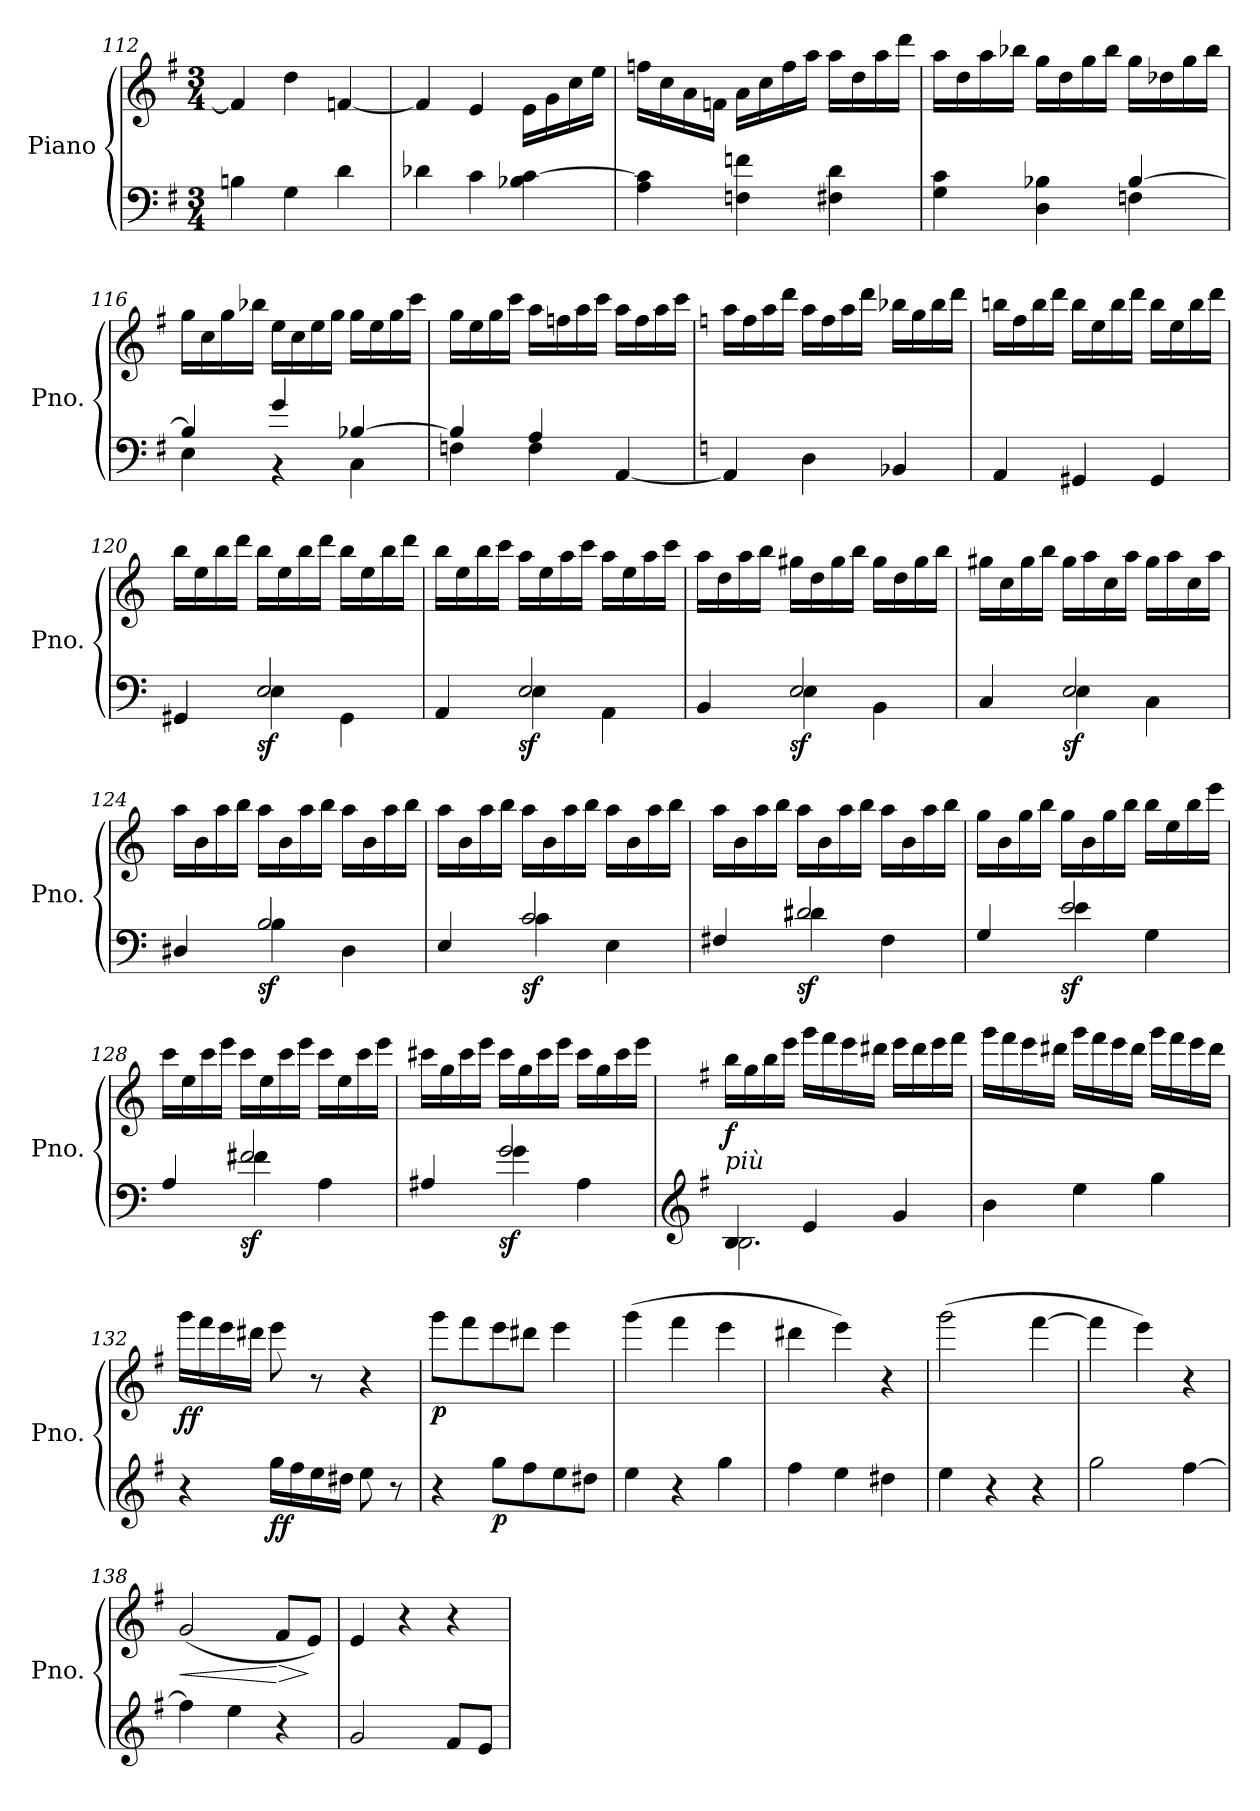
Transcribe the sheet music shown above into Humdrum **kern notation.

**kern	**kern	**dynam
*part1	*part1	*part1
*staff2	*staff1	*staff1/2
*I"Piano	*	*
*I'Pno.	*	*
*clefF4	*clefG2	*
*k[f#]	*k[f#]	*
*M3/4	*M3/4	*
=112	=112	=112
4Bn\	4f/]	.
4G\	4dd\	.
4d\	[4fn/	.
=113	=113	=113
4d-X\	4f/]	.
4c\	4e/	.
4B-X\ [4c\	16e\LL	.
.	16g\	.
.	16cc\	.
.	16ee\JJ	.
=114	=114	=114
4A\ 4c\]	16ffn\LL	.
.	16cc\	.
.	16a\	.
.	16fn\JJ	.
4Fn\ 4fn\	16a\LL	.
.	16cc\	.
.	16ff\	.
.	16aa\JJ	.
4F#X\ 4d\	16aa\LL	.
.	16dd\	.
.	16aa\	.
.	16ddd\JJ	.
=115	=115	=115
*^	*	*
4G\ 4c\	2ryy	16aa\LL	.
.	.	16dd\	.
.	.	16aa\	.
.	.	16bb-X\JJ	.
4D\ 4B-X\	.	16gg\LL	.
.	.	16dd\	.
.	.	16gg\	.
.	.	16bb-\JJ	.
[4B-/	4Fn\	16gg\LL	.
.	.	16dd-X\	.
.	.	16gg\	.
.	.	16bb-\JJ	.
=116	=116	=116	=116
4B-/]	4E\	16gg\LL	.
.	.	16cc\	.
.	.	16gg\	.
.	.	16bb-X\JJ	.
4g/	4r	16ee\LL	.
.	.	16cc\	.
.	.	16ee\	.
.	.	16gg\JJ	.
[4B-X/	4C\	16gg\LL	.
.	.	16ee\	.
.	.	16gg\	.
.	.	16ccc\JJ	.
=117	=117	=117	=117
4B-/]	4Fn\	16gg\LL	.
.	.	16ee\	.
.	.	16gg\	.
.	.	16ccc\JJ	.
4A/	4F\	16aa\LL	.
.	.	16ffn\	.
.	.	16aa\	.
.	.	16ccc\JJ	.
[4AA/	4ryy	16aa\LL	.
.	.	16ff\	.
.	.	16aa\	.
.	.	16ccc\JJ	.
*v	*v	*	*
=118	=118	=118
*k[]	*k[]	*
!	!	!LO:DY:b
4AA/]	16aa\LL	other-dynamics
.	16ff\	.
.	16aa\	.
.	16ddd\JJ	.
4D\	16aa\LL	.
.	16ff\	.
.	16aa\	.
.	16ddd\JJ	.
4BB-X/	16bb-X\LL	.
.	16gg\	.
.	16bb-\	.
.	16ddd\JJ	.
=119	=119	=119
4AA/	16bbn\LL	.
.	16ff\	.
.	16bb\	.
.	16ddd\JJ	.
4GG#X/	16bb\LL	.
.	16ee\	.
.	16bb\	.
.	16ddd\JJ	.
4GG#/	16bb\LL	.
.	16ee\	.
.	16bb\	.
.	16ddd\JJ	.
=120	=120	=120
*^	*	*
4GG#X/	4ryy	16bb\LL	.
.	.	16ee\	.
.	.	16bb\	.
.	.	16ddd\JJ	.
!	!	!	!LO:DY:b=2
2E/	4E\	16bb\LL	sf
.	.	16ee\	.
.	.	16bb\	.
.	.	16ddd\JJ	.
.	4GG#\	16bb\LL	.
.	.	16ee\	.
.	.	16bb\	.
.	.	16ddd\JJ	.
=121	=121	=121	=121
4AA/	4ryy	16bb\LL	.
.	.	16ee\	.
.	.	16bb\	.
.	.	16ccc\JJ	.
!	!	!	!LO:DY:b=2
2E/	4E\	16aa\LL	sf
.	.	16ee\	.
.	.	16aa\	.
.	.	16ccc\JJ	.
.	4AA\	16aa\LL	.
.	.	16ee\	.
.	.	16aa\	.
.	.	16ccc\JJ	.
=122	=122	=122	=122
4BB/	4ryy	16aa\LL	.
.	.	16dd\	.
.	.	16aa\	.
.	.	16bb\JJ	.
!	!	!	!LO:DY:b=2
2E/	4E\	16gg#X\LL	sf
.	.	16dd\	.
.	.	16gg#\	.
.	.	16bb\JJ	.
.	4BB\	16gg#\LL	.
.	.	16dd\	.
.	.	16gg#\	.
.	.	16bb\JJ	.
=123	=123	=123	=123
4C/	4ryy	16gg#X\LL	.
.	.	16cc\	.
.	.	16gg#\	.
.	.	16bb\JJ	.
!	!	!	!LO:DY:b=2
2E/	4E\	16gg#\LL	sf
.	.	16aa\	.
.	.	16cc\	.
.	.	16aa\JJ	.
.	4C\	16gg#\LL	.
.	.	16aa\	.
.	.	16cc\	.
.	.	16aa\JJ	.
=124	=124	=124	=124
4D#X/	4ryy	16aa\LL	.
.	.	16b\	.
.	.	16aa\	.
.	.	16bb\JJ	.
!	!	!	!LO:DY:b=2
2B/	4B\	16aa\LL	sf
.	.	16b\	.
.	.	16aa\	.
.	.	16bb\JJ	.
.	4D#\	16aa\LL	.
.	.	16b\	.
.	.	16aa\	.
.	.	16bb\JJ	.
=125	=125	=125	=125
4E/	4ryy	16aa\LL	.
.	.	16b\	.
.	.	16aa\	.
.	.	16bb\JJ	.
!	!	!	!LO:DY:b=2
2c/	4c\	16aa\LL	sf
.	.	16b\	.
.	.	16aa\	.
.	.	16bb\JJ	.
.	4E\	16aa\LL	.
.	.	16b\	.
.	.	16aa\	.
.	.	16bb\JJ	.
=126	=126	=126	=126
4F#X/	4ryy	16aa\LL	.
.	.	16b\	.
.	.	16aa\	.
.	.	16bb\JJ	.
!	!	!	!LO:DY:b=2
2d#X/	4d#\	16aa\LL	sf
.	.	16b\	.
.	.	16aa\	.
.	.	16bb\JJ	.
.	4F#\	16aa\LL	.
.	.	16b\	.
.	.	16aa\	.
.	.	16bb\JJ	.
=127	=127	=127	=127
4G/	4ryy	16gg\LL	.
.	.	16b\	.
.	.	16gg\	.
.	.	16bb\JJ	.
!	!	!	!LO:DY:b=2
2e/	4e\	16gg\LL	sf
.	.	16b\	.
.	.	16gg\	.
.	.	16bb\JJ	.
.	4G\	16bb\LL	.
.	.	16ee\	.
.	.	16bb\	.
.	.	16eee\JJ	.
=128	=128	=128	=128
4A/	4ryy	16ccc\LL	.
.	.	16ee\	.
.	.	16ccc\	.
.	.	16eee\JJ	.
!	!	!	!LO:DY:b=2
2f#X/	4f#\	16ccc\LL	sf
.	.	16ee\	.
.	.	16ccc\	.
.	.	16eee\JJ	.
.	4A\	16ccc\LL	.
.	.	16ee\	.
.	.	16ccc\	.
.	.	16eee\JJ	.
=129	=129	=129	=129
4A#X/	4ryy	16ccc#X\LL	.
.	.	16gg\	.
.	.	16ccc#\	.
.	.	16eee\JJ	.
!	!	!	!LO:DY:b=2
2g/	4g\	16ccc#\LL	sf
.	.	16gg\	.
.	.	16ccc#\	.
.	.	16eee\JJ	.
.	4A#\	16ccc#\LL	.
.	.	16gg\	.
.	.	16ccc#\	.
.	.	16eee\JJ	.
=130	=130	=130	=130
*clefG2	*	*	*
*k[f#]	*	*k[f#]	*
!	!	!LO:TX:b:i:t=più	!
!	!	!	!LO:DY:b
4B/	2.B\	16bb\LL	f
.	.	16gg\	.
.	.	16bb\	.
.	.	16eee\JJ	.
4e/	.	16ggg\LL	.
.	.	16fff#\	.
.	.	16eee\	.
.	.	16ddd#X\JJ	.
4g/	.	16eee\LL	.
.	.	16ddd#\	.
.	.	16eee\	.
.	.	16fff#\JJ	.
*v	*v	*	*
=131	=131	=131
4b\	16ggg\LL	.
.	16fff#\	.
.	16eee\	.
.	16ddd#X\JJ	.
4ee\	16ggg\LL	.
.	16fff#\	.
.	16eee\	.
.	16ddd#\JJ	.
4gg\	16ggg\LL	.
.	16fff#\	.
.	16eee\	.
.	16ddd#\JJ	.
=132	=132	=132
!	!	!LO:DY:b
4r	16ggg\LL	ff
.	16fff#\	.
.	16eee\	.
.	16ddd#X\JJ	.
!	!	!LO:DY:b=2
16gg\LL	8eee\	ff
16ff#\	.	.
16ee\	8r	.
16dd#X\JJ	.	.
8ee\	4r	.
8r	.	.
=133	=133	=133
!	!	!LO:DY:b
4r	8ggg\L	p
.	8fff#\	.
!	!	!LO:DY:b=2
8gg\L	8eee\	p
8ff#\	8ddd#X\J	.
8ee\	4eee\	.
8dd#X\J	.	.
=134	=134	=134
!	!	!LO:DY:b
4ee\	(>4ggg\	other-dynamics
4r	4fff#\	.
4gg\	4eee\	.
=135	=135	=135
4ff#\	4ddd#X\	.
4ee\	4eee\)	.
4dd#X\	4r	.
=136	=136	=136
4ee\	(>2ggg\	.
4r	.	.
4r	[4fff#\	.
=137	=137	=137
2gg\	4fff#\]	.
.	4eee\)	.
[4ff#\	4r	.
=138	=138	=138
!	!	!LO:HP:b
4ff#\]	(<2g/	<
4ee\	.	.
!	!	!LO:HP:n=1:b
4r	8f#/L	[ >
.	8e/J)	]
=139	=139	=139
2g/	4e/	.
.	4r	.
8f#/L	4r	.
8e/J	.	.
=	=	=
*-	*-	*-
